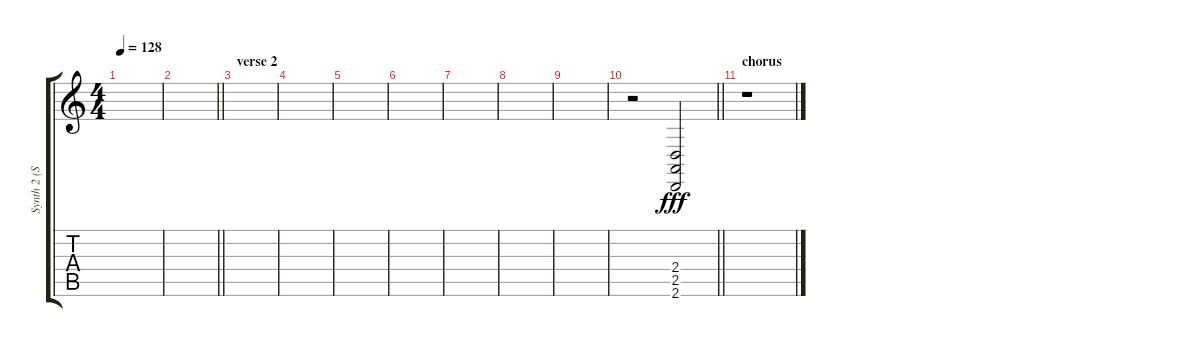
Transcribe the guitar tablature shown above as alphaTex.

\track ("Synth 2 (Semple)" "Synth 2 (S") {instrument stringensemble2}
\staff {score tabs}
\tuning (D4 A3 F3 C3 G2 C2) {hide}
\ts (4 4)
\tempo 128
\clef g2
\ks c
|
\barLineRight lightlight
|
\section ("" "verse 2")
|
|
|
|
|
|
|
\barLineRight lightlight
r.2{instrument reversecymbal} (2.4 2.5 2.6).2{dy fff} |
\section ("" "chorus")
r.1{instrument stringensemble2}
